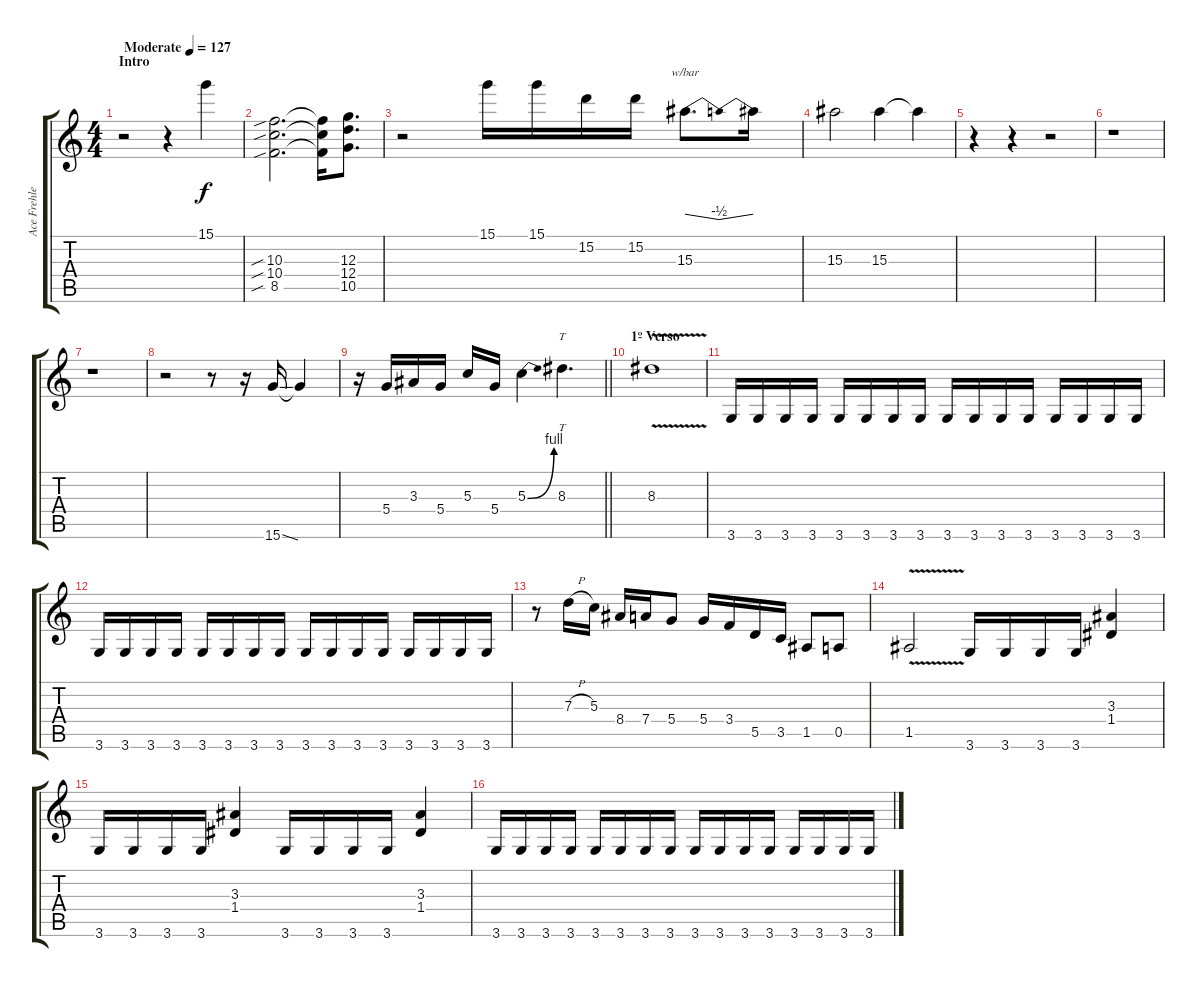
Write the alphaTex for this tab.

\track ("Ace Frehley - Guitarra Solo" "Ace Frehle") {instrument distortionguitar}
\staff {score tabs}
\tuning (E4 B3 G3 D3 A2 E2) {hide}
\ts (4 4)
\section ("" "Intro")
\tempo (127 "Moderate")
\clef g2
\ks c
r.2{dy f volume 16 instrument distortionguitar} r.4 15.1.4 |
(10.3{sib} 10.4{sib} 8.5{sib}).2{d} (10.3{t} 10.4{t} 8.5{t}).16 (12.3 12.4 10.5).8{d} |
r.2 15.1.16 15.1.16 15.2.16 15.2.16 15.3.8{d tbe (dip default 0 0 30 -2 60 0)} 15.3{t}.16 |
15.3.2 15.3.4 15.3{t}.4 |
r.4 r.4 r.2 |
r.1 |
r.1 |
r.2 r.8 r.16 15.6{ss}.16 15.6{t}.4 |
\barLineRight lightlight
r.16 5.4.16 3.3.16 5.4.16 5.3.16 5.4.16 5.3{be (bend 0 0 60 4)}.4 8.3.4{tt d} |
\section ("" "1º Verso")
8.3{v}.1 |
3.6.16{volume 13} 3.6.16 3.6.16 3.6.16 3.6.16 3.6.16 3.6.16 3.6.16 3.6.16 3.6.16 3.6.16 3.6.16 3.6.16 3.6.16 3.6.16 3.6.16 |
3.6.16 3.6.16 3.6.16 3.6.16 3.6.16 3.6.16 3.6.16 3.6.16 3.6.16 3.6.16 3.6.16 3.6.16 3.6.16 3.6.16 3.6.16 3.6.16 |
r.8 7.3{h}.16 5.3.16 8.4.16 7.4.16 5.4.8 5.4.16 3.4.16 5.5.16 3.5.16 1.5.8 0.5.8 |
1.5{v}.2 3.6.16 3.6.16 3.6.16 3.6.16 (3.3 1.4).4 |
3.6.16 3.6.16 3.6.16 3.6.16 (3.3 1.4).4 3.6.16 3.6.16 3.6.16 3.6.16 (3.3 1.4).4 |
3.6.16 3.6.16 3.6.16 3.6.16 3.6.16 3.6.16 3.6.16 3.6.16 3.6.16 3.6.16 3.6.16 3.6.16 3.6.16 3.6.16 3.6.16 3.6.16
